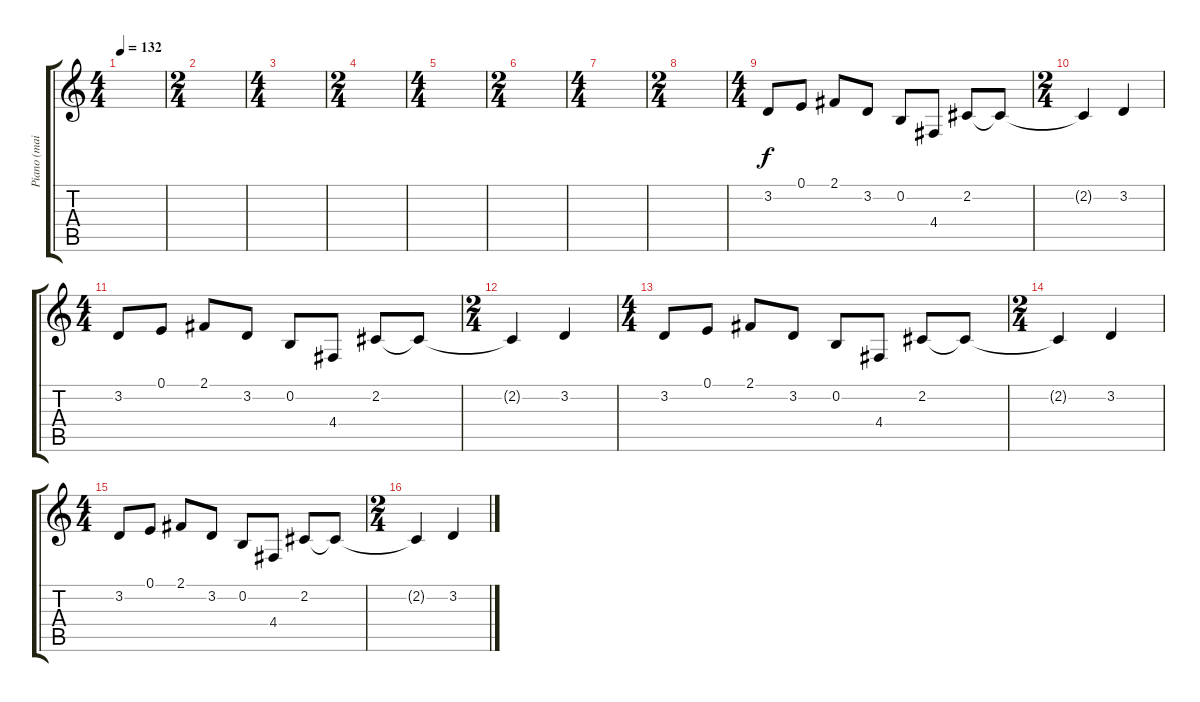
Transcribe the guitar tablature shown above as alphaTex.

\track ("Piano (main gauche)" "Piano (mai") {instrument brightacousticpiano}
\staff {score tabs}
\tuning (E4 B3 G3 D3 A2 E2) {hide}
\ts (4 4)
\tempo 132
\clef g2
\ks c
|
\ts (2 4)
|
\ts (4 4)
|
\ts (2 4)
|
\ts (4 4)
|
\ts (2 4)
|
\ts (4 4)
|
\ts (2 4)
|
\ts (4 4)
3.2.8 0.1.8 2.1.8 3.2.8 0.2.8 4.4.8 2.2.8 2.2{t}.8 |
\ts (2 4)
2.2{t}.4 3.2.4 |
\ts (4 4)
3.2.8 0.1.8 2.1.8 3.2.8 0.2.8 4.4.8 2.2.8 2.2{t}.8 |
\ts (2 4)
2.2{t}.4 3.2.4 |
\ts (4 4)
3.2.8 0.1.8 2.1.8 3.2.8 0.2.8 4.4.8 2.2.8 2.2{t}.8 |
\ts (2 4)
2.2{t}.4 3.2.4 |
\ts (4 4)
3.2.8 0.1.8 2.1.8 3.2.8 0.2.8 4.4.8 2.2.8 2.2{t}.8 |
\ts (2 4)
2.2{t}.4 3.2.4
